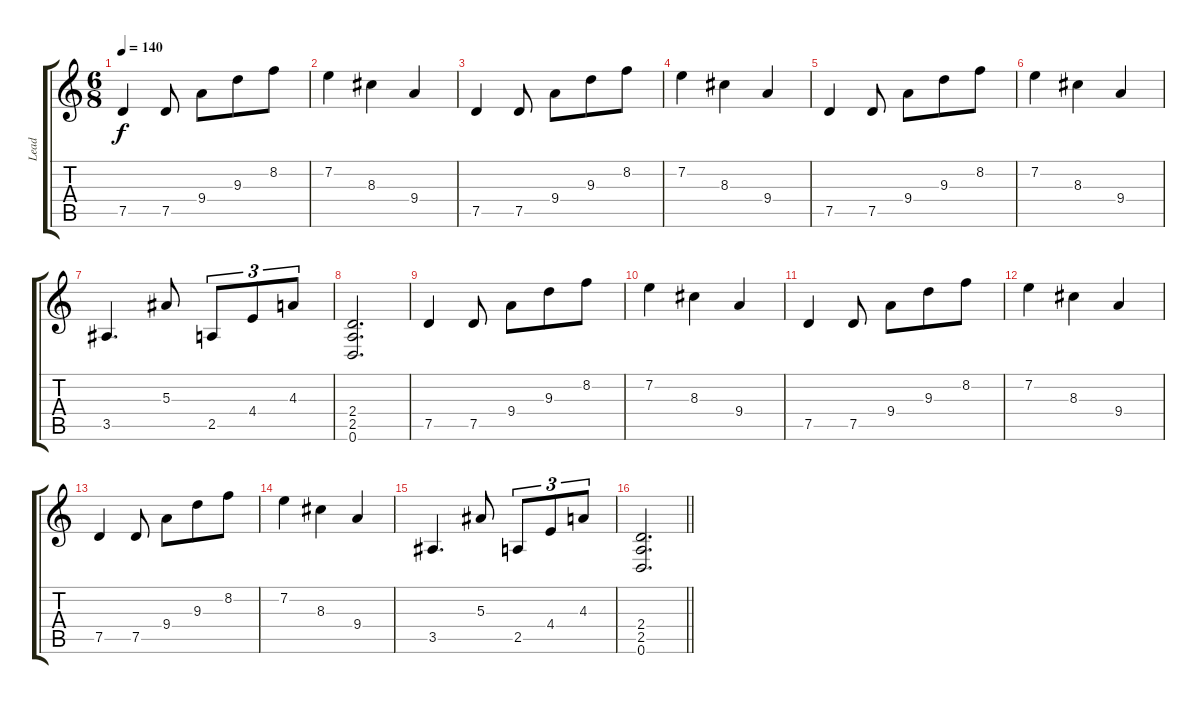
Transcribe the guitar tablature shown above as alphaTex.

\track ("Lead" "Lead") {instrument distortionguitar}
\staff {score tabs}
\tuning (D4 A3 F3 C3 G2 D2) {hide}
\ts (6 8)
\tempo 140
\clef g2
\ks c
7.5.4{dy f} 7.5.8 9.4.8 9.3.8 8.2.8 |
7.2.4 8.3.4 9.4.4 |
7.5.4 7.5.8 9.4.8 9.3.8 8.2.8 |
7.2.4 8.3.4 9.4.4 |
7.5.4 7.5.8 9.4.8 9.3.8 8.2.8 |
7.2.4 8.3.4 9.4.4 |
3.5.4{d} 5.3.8 2.5.8{tu (3 2)} 4.4.8{tu (3 2)} 4.3.8{tu (3 2)} |
(2.4 2.5 0.6).2{d} |
7.5.4 7.5.8 9.4.8 9.3.8 8.2.8 |
7.2.4 8.3.4 9.4.4 |
7.5.4 7.5.8 9.4.8 9.3.8 8.2.8 |
7.2.4 8.3.4 9.4.4 |
7.5.4 7.5.8 9.4.8 9.3.8 8.2.8 |
7.2.4 8.3.4 9.4.4 |
3.5.4{d} 5.3.8 2.5.8{tu (3 2)} 4.4.8{tu (3 2)} 4.3.8{tu (3 2)} |
\barLineRight lightlight
(2.4 2.5 0.6).2{d}
